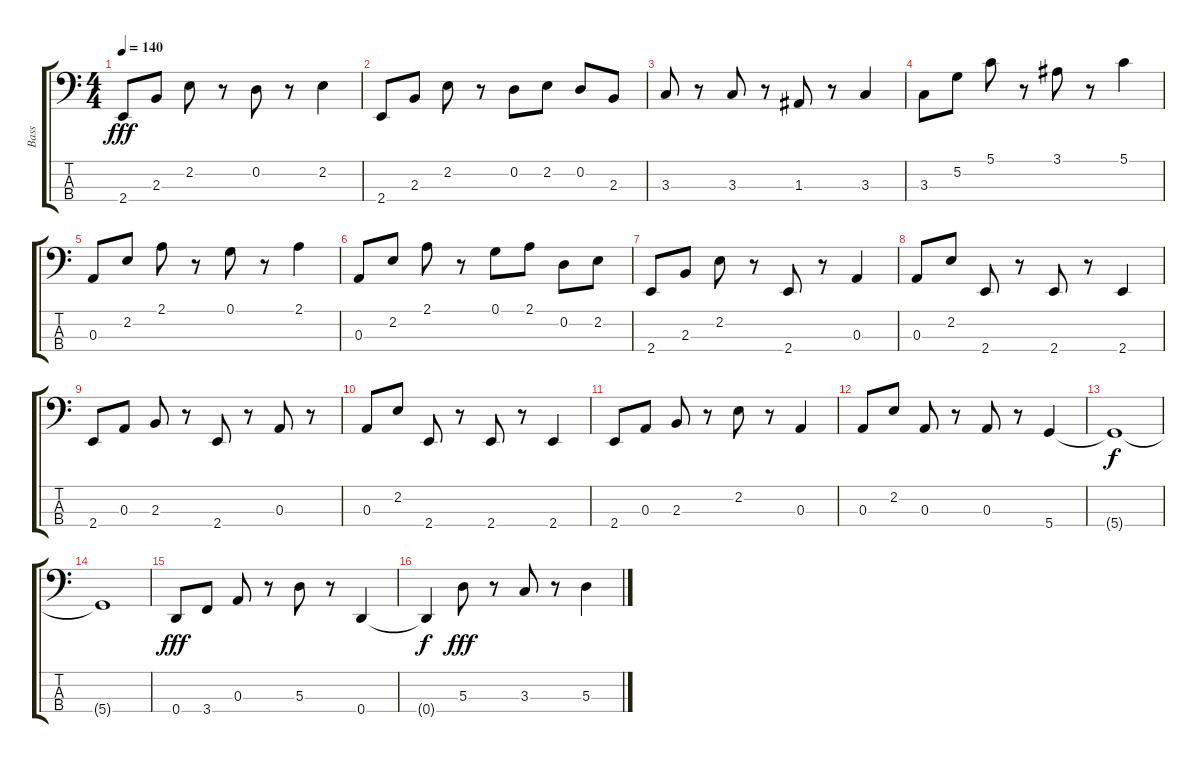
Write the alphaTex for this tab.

\track ("Bass" "Bass") {instrument electricbassfinger}
\staff {score tabs}
\tuning (G2 D2 A1 D1) {hide}
\ts (4 4)
\tempo 140
\clef f4
\ks c
2.4.8{dy fff} 2.3.8 2.2.8 r.8 0.2.8 r.8 2.2.4 |
2.4.8 2.3.8 2.2.8 r.8 0.2.8 2.2.8 0.2.8 2.3.8 |
3.3.8 r.8 3.3.8 r.8 1.3.8 r.8 3.3.4 |
3.3.8 5.2.8 5.1.8 r.8 3.1.8 r.8 5.1.4 |
0.3.8 2.2.8 2.1.8 r.8 0.1.8 r.8 2.1.4 |
0.3.8 2.2.8 2.1.8 r.8 0.1.8 2.1.8 0.2.8 2.2.8 |
2.4.8 2.3.8 2.2.8 r.8 2.4.8 r.8 0.3.4 |
0.3.8 2.2.8 2.4.8 r.8 2.4.8 r.8 2.4.4 |
2.4.8 0.3.8 2.3.8 r.8 2.4.8 r.8 0.3.8 r.8 |
0.3.8 2.2.8 2.4.8 r.8 2.4.8 r.8 2.4.4 |
2.4.8 0.3.8 2.3.8 r.8 2.2.8 r.8 0.3.4 |
0.3.8 2.2.8 0.3.8 r.8 0.3.8 r.8 5.4.4 |
5.4{t}.1{dy f} |
5.4{t}.1 |
0.4.8{dy fff} 3.4.8 0.3.8 r.8 5.3.8 r.8 0.4.4 |
0.4{t}.4{dy f} 5.3.8{dy fff} r.8 3.3.8 r.8 5.3.4
